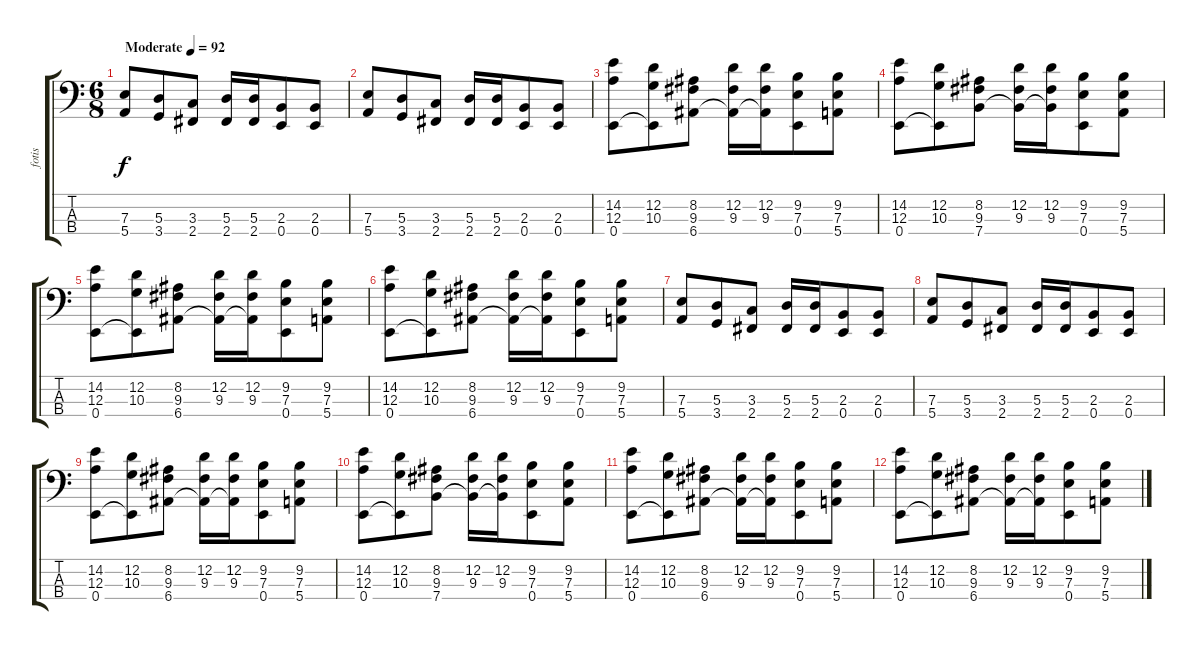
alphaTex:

\track ("fotis" "fotis") {instrument electricbasspick}
\staff {score tabs}
\tuning (G2 D2 A1 E1) {hide}
\ts (6 8)
\tempo (92 "Moderate")
\clef f4
\ks c
(7.3 5.4).8{dy f instrument electricbasspick} (5.3 3.4).8 (3.3 2.4).8 (5.3 2.4).16 (5.3 2.4).16 (2.3 0.4).8 (2.3 0.4).8 |
(7.3 5.4).8 (5.3 3.4).8 (3.3 2.4).8 (5.3 2.4).16 (5.3 2.4).16 (2.3 0.4).8 (2.3 0.4).8 |
(14.2 12.3 0.4).8 (12.2 10.3 0.4{t}).8 (8.2 9.3 6.4).8 (12.2 9.3 6.4{t}).16 (12.2 9.3 6.4{t}).16 (9.2 7.3 0.4).8 (9.2 7.3 5.4).8 |
(14.2 12.3 0.4).8 (12.2 10.3 0.4{t}).8 (8.2 9.3 7.4).8 (12.2 9.3 7.4{t}).16 (12.2 9.3 7.4{t}).16 (9.2 7.3 0.4).8 (9.2 7.3 5.4).8 |
(14.2 12.3 0.4).8 (12.2 10.3 0.4{t}).8 (8.2 9.3 6.4).8 (12.2 9.3 6.4{t}).16 (12.2 9.3 6.4{t}).16 (9.2 7.3 0.4).8 (9.2 7.3 5.4).8 |
(14.2 12.3 0.4).8 (12.2 10.3 0.4{t}).8 (8.2 9.3 6.4).8 (12.2 9.3 6.4{t}).16 (12.2 9.3 6.4{t}).16 (9.2 7.3 0.4).8 (9.2 7.3 5.4).8 |
(7.3 5.4).8 (5.3 3.4).8 (3.3 2.4).8 (5.3 2.4).16 (5.3 2.4).16 (2.3 0.4).8 (2.3 0.4).8 |
(7.3 5.4).8 (5.3 3.4).8 (3.3 2.4).8 (5.3 2.4).16 (5.3 2.4).16 (2.3 0.4).8 (2.3 0.4).8 |
(14.2 12.3 0.4).8 (12.2 10.3 0.4{t}).8 (8.2 9.3 6.4).8 (12.2 9.3 6.4{t}).16 (12.2 9.3 6.4{t}).16 (9.2 7.3 0.4).8 (9.2 7.3 5.4).8 |
(14.2 12.3 0.4).8 (12.2 10.3 0.4{t}).8 (8.2 9.3 7.4).8 (12.2 9.3 7.4{t}).16 (12.2 9.3 7.4{t}).16 (9.2 7.3 0.4).8 (9.2 7.3 5.4).8 |
(14.2 12.3 0.4).8 (12.2 10.3 0.4{t}).8 (8.2 9.3 6.4).8 (12.2 9.3 6.4{t}).16 (12.2 9.3 6.4{t}).16 (9.2 7.3 0.4).8 (9.2 7.3 5.4).8 |
(14.2 12.3 0.4).8 (12.2 10.3 0.4{t}).8 (8.2 9.3 6.4).8 (12.2 9.3 6.4{t}).16 (12.2 9.3 6.4{t}).16 (9.2 7.3 0.4).8 (9.2 7.3 5.4).8
